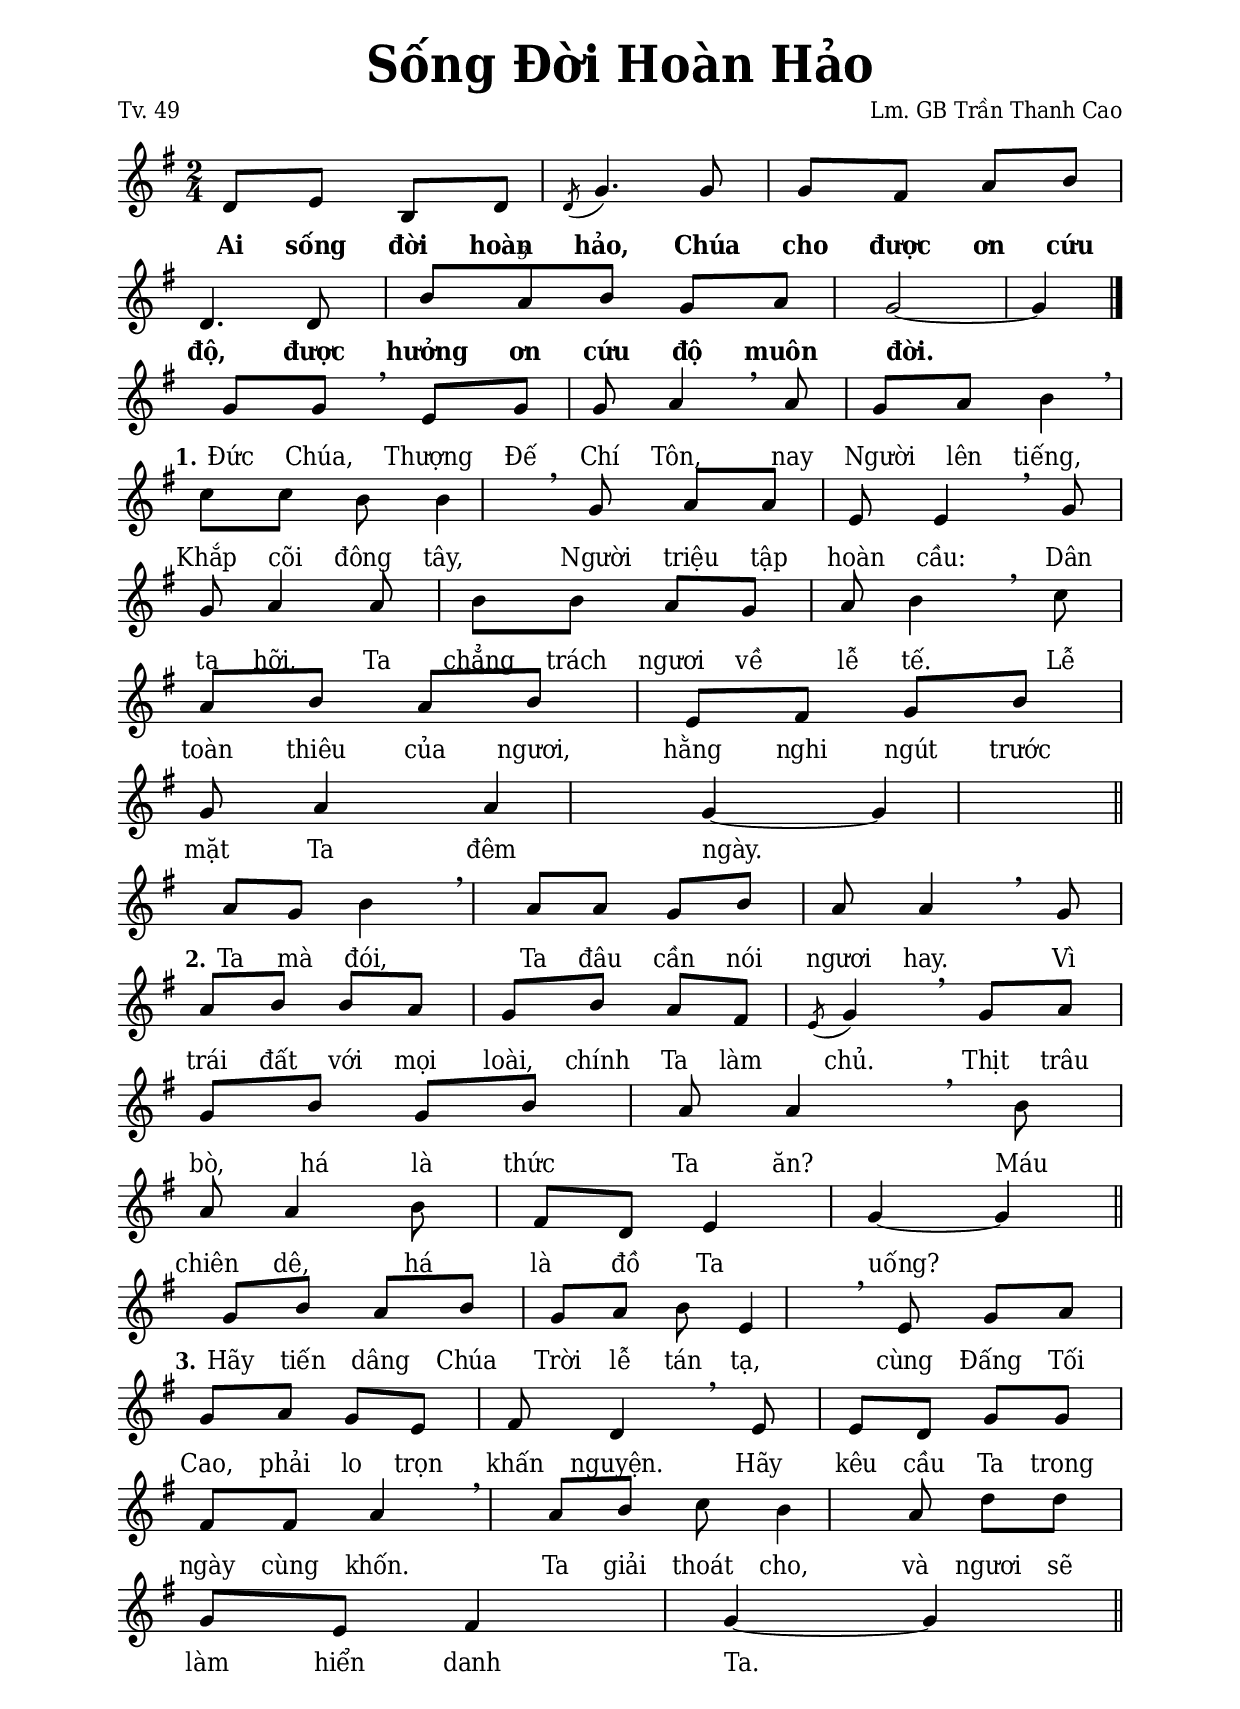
% Cài đặt chung
\version "2.22.1"
\include "english.ly"

\header {
  title = \markup { \fontsize #3 "Sống Đời Hoàn Hảo" }
  poet = "Tv. 49"
  composer = "Lm. GB Trần Thanh Cao"
  arranger = " "
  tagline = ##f
}

% Nhạc điệp khúc
nhacDiepKhuc= \relative c' {
  d8 e b d |
  \acciaccatura d8 g4. g8 |
  g fs a b |
  d,4. d8 |
  \tuplet 3/2 { b'8 a b } g a |
  g2 ~ |
  g4 \bar "|."
}

% Nhạc phiên khúc
nhacPhienKhucMot = \relative c'' {
  g8 g \breathe
  e g g a4 \breathe
  a8 g a b4 \breathe
  c8 c b b4 \breathe
  g8 a a e e4 \breathe
  g8 g a4 a8 b b a g a b4 \breathe
  c8 a b a b e, fs g b g a4 a g ~ g \bar "||"
}

nhacPhienKhucHai = \relative c'' {
  a8 g b4 \breathe
  a8 a g b a a4 \breathe
  g8 a b b a g b a fs \acciaccatura e8 g4 \breathe
  g8 a g b g b a a4 \breathe
  b8 a a4 b8 fs d e4 g ~ g \bar "||"
}

nhacPhienKhucBa = \relative c'' {
  g8 b a b g a b e,4 \breathe
  e8 g a g a g e fs d4 \breathe
  e8 e d g g fs fs a4 \breathe
  a8 b c b4 a8 d d g, e fs4 g ~ g \bar "||"
}

% Lời điệp khúc
loiDiepKhuc = \lyricmode {
  Ai sống đời hoàn hảo,
  Chúa cho được ơn cứu độ,
  được hưởng ơn cứu độ muôn đời.
}

% Lời phiên khúc
loiPhienKhucMot = \lyricmode {
  \set stanza = #"1."
  Đức Chúa, Thượng Đế Chí Tôn,
  nay Người lên tiếng,
  Khắp cõi đông tây,
  Người triệu tập hoàn cầu:
  Dân ta hỡi, Ta chẳng trách ngươi về lễ tế.
  Lễ toàn thiêu của ngươi,
  hằng nghi ngút trước mặt Ta đêm ngày.
}

loiPhienKhucHai = \lyricmode {
  \set stanza = #"2."
  Ta mà đói, Ta đâu cần nói ngươi hay.
  Vì trái đất với mọi loài,
  chính Ta làm chủ.
  Thịt trâu bò, há là thức Ta ăn?
  Máu chiên dê, há là đồ Ta uống?
}

loiPhienKhucBa = \lyricmode {
  \set stanza = #"3."
  Hãy tiến dâng Chúa Trời lễ tán tạ,
  cùng Đấng Tối Cao, phải lo trọn khấn nguyện.
  Hãy kêu cầu Ta trong ngày cùng khốn.
  Ta giải thoát cho, và ngươi sẽ làm hiển danh Ta.
}


% Dàn trang
\paper {
  #(set-paper-size "a4")
  top-margin = 10\mm
  bottom-margin = 10\mm
  left-margin = 20\mm
  right-margin = 20\mm
  indent = #0
  #(define fonts
    (make-pango-font-tree
      "Deja Vu Serif Condensed"
      "Deja Vu Serif Condensed"
      "Deja Vu Serif Condensed"
      (/ 20 20)))
  page-count = #1
  system-system-spacing = #'((basic-distance . 11.5)
                             (minimum-distance . 11.5)
                             (padding . 1))
  score-system-spacing = #'((basic-distance . 11.5)
                             (minimum-distance . 11.5)
                             (padding . 1))
}

% Thiết lập tông và nhịp
TongNhip = { \key g \major \time 2/4 }

\score {
  \new ChoirStaff <<
    \new Staff = diepKhuc \with {
        \consists "Merge_rests_engraver"
        %\magnifyStaff #(magstep +1)
      }
      <<
      \new Voice = beSop {
        \TongNhip \nhacDiepKhuc
      }
    >>
    \new Lyrics \with {
          \override VerticalAxisGroup.
            nonstaff-relatedstaff-spacing.padding = #1
          \override VerticalAxisGroup.
            nonstaff-unrelatedstaff-spacing.padding = #1
        }
        \lyricsto beSop \loiDiepKhuc
  >>
  \layout {
    \override Lyrics.LyricText.font-series = #'bold
    %\override Lyrics.LyricText.font-size = #+2
    \override Lyrics.LyricSpace.minimum-distance = #4
    \override Score.BarNumber.break-visibility = ##(#f #f #f)
    \override Score.SpacingSpanner.uniform-stretching = ##t
  }
}

\score {
  \new ChoirStaff <<
    \new Staff = phienKhuc \with {
        %\magnifyStaff #(magstep +1)
      }
      <<
      \new Voice = beSop {
        \TongNhip \nhacPhienKhucMot
      }
    >>
    \new Lyrics \with {
          \override VerticalAxisGroup.
            nonstaff-relatedstaff-spacing.padding = #1
          \override VerticalAxisGroup.
            nonstaff-unrelatedstaff-spacing.padding = #1
        }
        \lyricsto beSop \loiPhienKhucMot
  >>
  \layout {
    \override Staff.TimeSignature.transparent = ##t
    %\override Lyrics.LyricText.font-size = #+2
    \override Lyrics.LyricSpace.minimum-distance = #3
    \override Score.BarNumber.break-visibility = ##(#f #f #f)
    \override Score.SpacingSpanner.uniform-stretching = ##t
    \set Score.barAlways = ##t
    \set Score.defaultBarType = ""
  }
}

\score {
  \new ChoirStaff <<
    \new Staff = phienKhuc \with {
        %\magnifyStaff #(magstep +1)
      }
      <<
      \new Voice = beSop {
        \key g \major \time 2/4 \nhacPhienKhucHai
      }
    >>
    \new Lyrics \with {
          \override VerticalAxisGroup.
            nonstaff-relatedstaff-spacing.padding = #1.2
          \override VerticalAxisGroup.
            nonstaff-unrelatedstaff-spacing.padding = #1
        }
        \lyricsto beSop \loiPhienKhucHai
  >>
  \layout {
    \override Staff.TimeSignature.transparent = ##t
    %\override Lyrics.LyricText.font-size = #+2
    \override Lyrics.LyricSpace.minimum-distance = #3
    \override Score.BarNumber.break-visibility = ##(#f #f #f)
    \override Score.SpacingSpanner.uniform-stretching = ##t
    \set Score.barAlways = ##t
    \set Score.defaultBarType = ""
  }
}

\score {
  \new ChoirStaff <<
    \new Staff = phienKhuc \with {
        %\magnifyStaff #(magstep +1)
      }
      <<
      \new Voice = beSop {
        \key g \major \time 2/4 \nhacPhienKhucBa
      }
    >>
    \new Lyrics \with {
          \override VerticalAxisGroup.
            nonstaff-relatedstaff-spacing.padding = #1
          \override VerticalAxisGroup.
            nonstaff-unrelatedstaff-spacing.padding = #1
        }
        \lyricsto beSop \loiPhienKhucBa
  >>
  \layout {
    \override Staff.TimeSignature.transparent = ##t
    %\override Lyrics.LyricText.font-size = #+2
    \override Lyrics.LyricSpace.minimum-distance = #2.5
    \override Score.BarNumber.break-visibility = ##(#f #f #f)
    \override Score.SpacingSpanner.uniform-stretching = ##t
    \set Score.barAlways = ##t
    \set Score.defaultBarType = ""
  }
}
